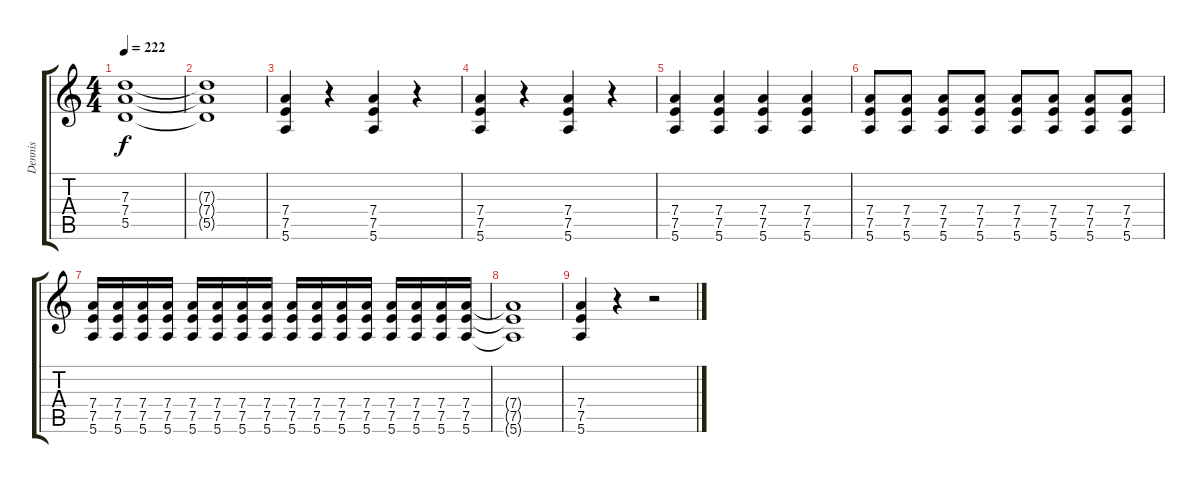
\track ("Dennis" "Dennis") {instrument distortionguitar}
\staff {score tabs}
\tuning (E4 B3 G3 D3 A2 E2) {hide}
\ts (4 4)
\tempo 222
\clef g2
\ks c
(7.3{t} 7.4{t} 5.5{t}).1{dy f} |
(7.3{t} 7.4{t} 5.5{t}).1 |
(7.4 7.5 5.6).4 r.4 (7.4 7.5 5.6).4 r.4 |
(7.4 7.5 5.6).4 r.4 (7.4 7.5 5.6).4 r.4 |
(7.4 7.5 5.6).4 (7.4 7.5 5.6).4 (7.4 7.5 5.6).4 (7.4 7.5 5.6).4 |
(7.4 7.5 5.6).8 (7.4 7.5 5.6).8 (7.4 7.5 5.6).8 (7.4 7.5 5.6).8 (7.4 7.5 5.6).8 (7.4 7.5 5.6).8 (7.4 7.5 5.6).8 (7.4 7.5 5.6).8 |
(7.4 7.5 5.6).16 (7.4 7.5 5.6).16 (7.4 7.5 5.6).16 (7.4 7.5 5.6).16 (7.4 7.5 5.6).16 (7.4 7.5 5.6).16 (7.4 7.5 5.6).16 (7.4 7.5 5.6).16 (7.4 7.5 5.6).16 (7.4 7.5 5.6).16 (7.4 7.5 5.6).16 (7.4 7.5 5.6).16 (7.4 7.5 5.6).16 (7.4 7.5 5.6).16 (7.4 7.5 5.6).16 (7.4 7.5 5.6).16 |
(7.4{t} 7.5{t} 5.6{t}).1 |
(7.4 7.5 5.6).4 r.4 r.2
